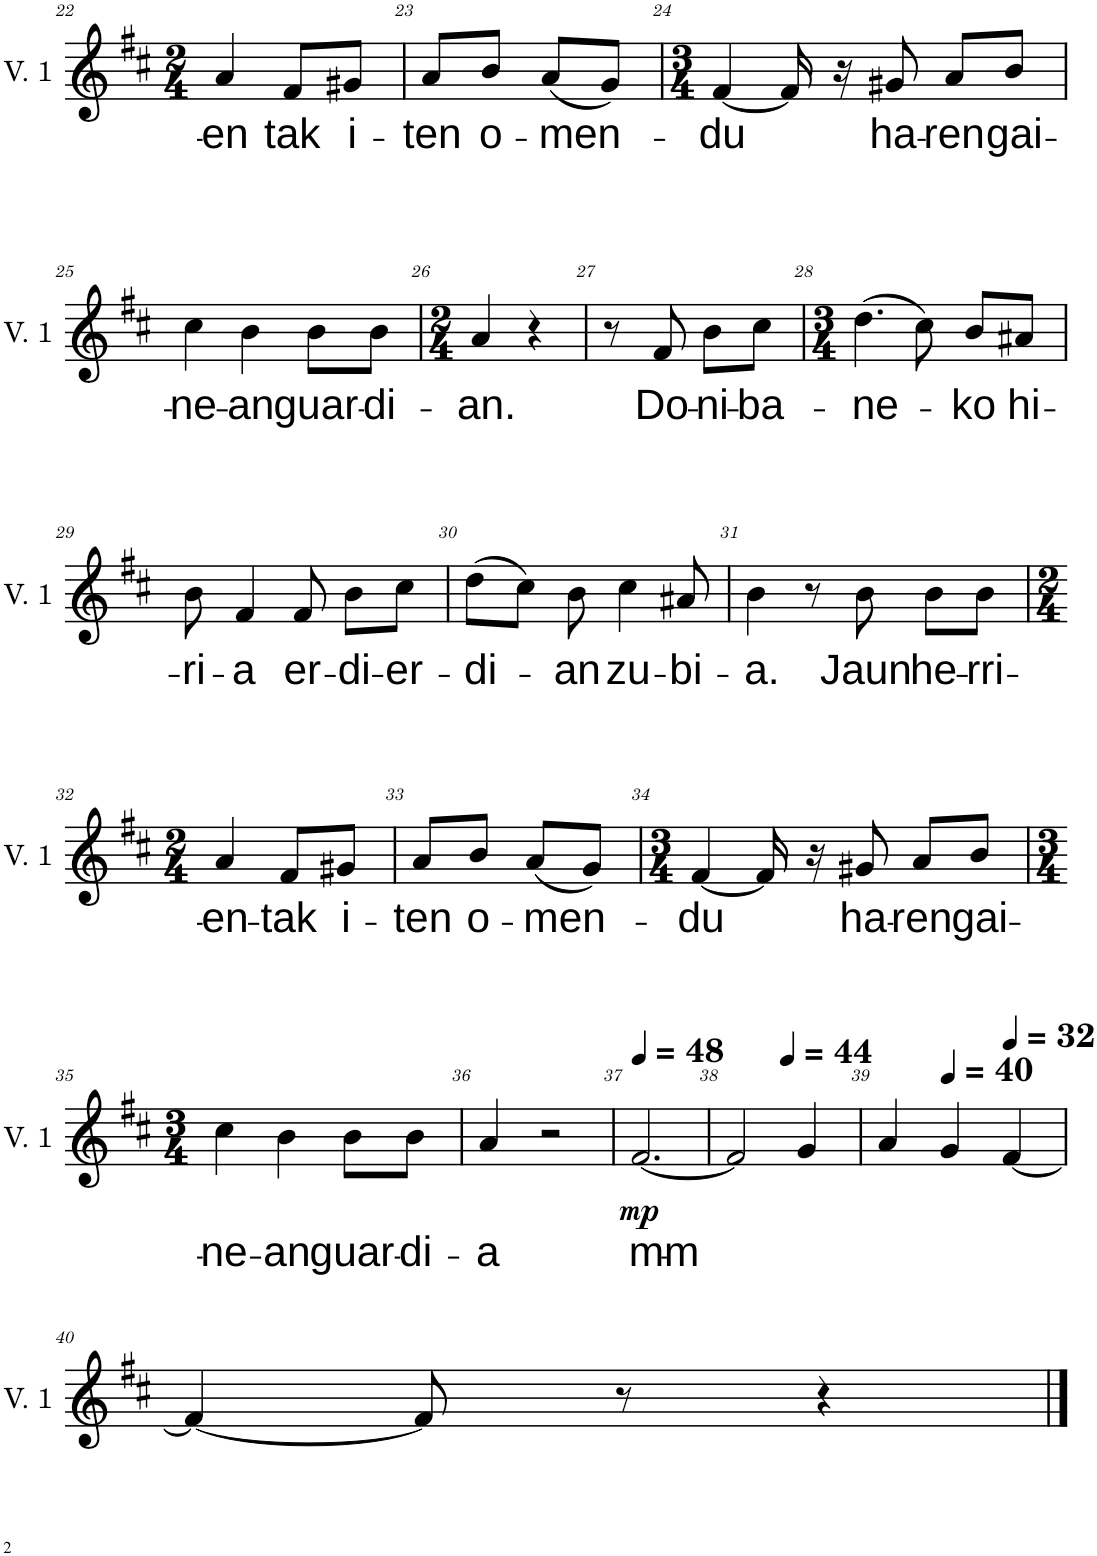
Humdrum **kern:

**kern	**text	**dynam
*part1	*part1	*part1
*staff1	*staff1	*staff1
*I"Voix 1	*	*
*I'V. 1	*	*
!!LO:PB:g=z
*clefG2	*	*
*k[f#c#]	*	*
*M2/4	*	*
=22	=22	=22
!	!LO:LY:b	!
4a/	-en	.
!	!LO:LY:b	!
8f#/L	-tak	.
!	!LO:LY:b	!
8g#X/J	i-	.
=23	=23	=23
!	!LO:LY:b	!
8a/L	-ten	.
!	!LO:LY:b	!
8b/J	o-	.
!	!LO:LY:b	!
(8a/L	-men-	.
8g/J)	.	.
=24	=24	=24
*M3/4	*	*
!	!LO:LY:b	!
[4f#/	-du	.
16f#/]	.	.
16r	.	.
!	!LO:LY:b	!
8g#X/	ha-	.
!	!LO:LY:b	!
8a/L	-ren	.
!	!LO:LY:b	!
8b/J	gai-	.
!!LO:LB:g=z
=25	=25	=25
!	!LO:LY:b	!
4cc#\	-ne-	.
!	!LO:LY:b	!
4b\	-an	.
!	!LO:LY:b	!
8b\L	guar-	.
!	!LO:LY:b	!
8b\J	-di-	.
=26	=26	=26
*M2/4	*	*
!	!LO:LY:b	!
4a/	-an.	.
4r	.	.
=27	=27	=27
8r	.	.
!	!LO:LY:b	!
8f#/	Do-	.
!	!LO:LY:b	!
8b\L	-ni-	.
!	!LO:LY:b	!
8cc#\J	-ba-	.
=28	=28	=28
*M3/4	*	*
!	!LO:LY:b	!
(4.dd\	-ne-	.
8cc#\)	.	.
!	!LO:LY:b	!
8b/L	-ko	.
!	!LO:LY:b	!
8a#X/J	hi-	.
!!LO:LB:g=z
=29	=29	=29
!	!LO:LY:b	!
8b\	-ri-	.
!	!LO:LY:b	!
4f#/	-a	.
!	!LO:LY:b	!
8f#/	er-	.
!	!LO:LY:b	!
8b\L	-di-	.
!	!LO:LY:b	!
8cc#\J	-er-	.
=30	=30	=30
!	!LO:LY:b	!
(8dd\L	-di-	.
8cc#\J)	.	.
!	!LO:LY:b	!
8b\	-an	.
!	!LO:LY:b	!
4cc#\	zu-	.
!	!LO:LY:b	!
8a#X/	-bi-	.
=31	=31	=31
!	!LO:LY:b	!
4b\	-a.	.
8r	.	.
!	!LO:LY:b	!
8b\	Jaun	.
!	!LO:LY:b	!
8b\L	he-	.
!	!LO:LY:b	!
8b\J	-rri-	.
!!LO:LB:g=z
=32	=32	=32
*M2/4	*	*
!	!LO:LY:b	!
4a/	-en-	.
!	!LO:LY:b	!
8f#/L	-tak	.
!	!LO:LY:b	!
8g#X/J	i-	.
=33	=33	=33
!	!LO:LY:b	!
8a/L	-ten	.
!	!LO:LY:b	!
8b/J	o-	.
!	!LO:LY:b	!
(8a/L	-men-	.
8g/J)	.	.
=34	=34	=34
*M3/4	*	*
!	!LO:LY:b	!
[4f#/	-du	.
16f#/]	.	.
16r	.	.
!	!LO:LY:b	!
8g#X/	ha-	.
!	!LO:LY:b	!
8a/L	-ren	.
!	!LO:LY:b	!
8b/J	gai-	.
!!LO:LB:g=z
=35	=35	=35
*M3/4	*	*
!	!LO:LY:b	!
4cc#\	-ne-	.
!	!LO:LY:b	!
4b\	-an	.
!	!LO:LY:b	!
8b\L	guar-	.
!	!LO:LY:b	!
8b\J	-di-	.
=36	=36	=36
!	!LO:LY:b	!
4a/	-a	.
2r	.	.
=37	=37	=37
*MM48	*	*
!	!LO:LY:b	!LO:DY:b
[2.f#/	mm-	mp
=38	=38	=38
*^	*	*
2f#/]	4.ryy	.	.
*MM44	*	*	*
.	4.ryy	.	.
4g/	.	.	.
*v	*v	*	*
=39	=39	=39
4a/	.	.
*MM40	*	*
4g/	.	.
*MM32	*	*
[4f#/	.	.
!!LO:LB:g=z
=40	=40	=40
4f#/_	.	.
8f#/]	.	.
8r	.	.
4r	.	.
==	==	==
*-	*-	*-
